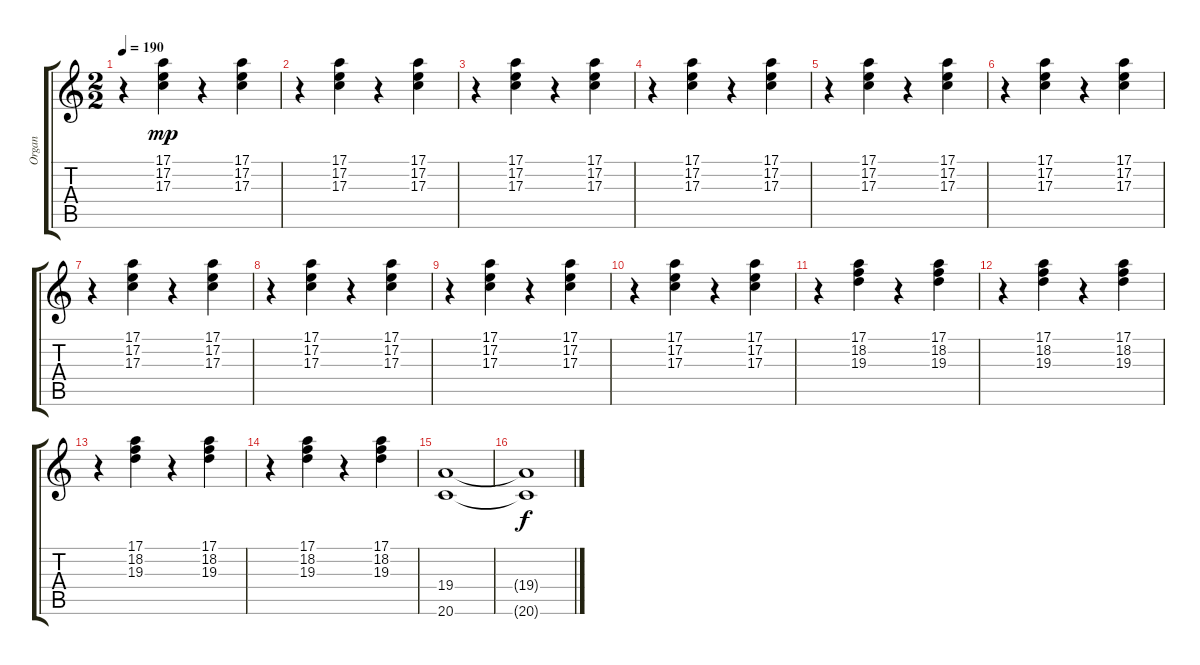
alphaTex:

\track ("Organ" "Organ") {instrument rockorgan}
\staff {score tabs}
\tuning (E4 B3 G3 D3 A2 E2) {hide}
\ts (2 2)
\tempo 190
\clef g2
\ks c
r.4{dy mp} (17.1 17.2 17.3).4 r.4 (17.1 17.2 17.3).4 |
r.4 (17.1 17.2 17.3).4 r.4 (17.1 17.2 17.3).4 |
r.4 (17.1 17.2 17.3).4 r.4 (17.1 17.2 17.3).4 |
r.4 (17.1 17.2 17.3).4 r.4 (17.1 17.2 17.3).4 |
r.4 (17.1 17.2 17.3).4 r.4 (17.1 17.2 17.3).4 |
r.4 (17.1 17.2 17.3).4 r.4 (17.1 17.2 17.3).4 |
r.4 (17.1 17.2 17.3).4 r.4 (17.1 17.2 17.3).4 |
r.4 (17.1 17.2 17.3).4 r.4 (17.1 17.2 17.3).4 |
r.4 (17.1 17.2 17.3).4 r.4 (17.1 17.2 17.3).4 |
r.4 (17.1 17.2 17.3).4 r.4 (17.1 17.2 17.3).4 |
r.4 (17.1 18.2 19.3).4 r.4 (17.1 18.2 19.3).4 |
r.4 (17.1 18.2 19.3).4 r.4 (17.1 18.2 19.3).4 |
r.4 (17.1 18.2 19.3).4 r.4 (17.1 18.2 19.3).4 |
r.4 (17.1 18.2 19.3).4 r.4 (17.1 18.2 19.3).4 |
(19.4 20.6).1 |
(19.4{t} 20.6{t}).1{dy f}
